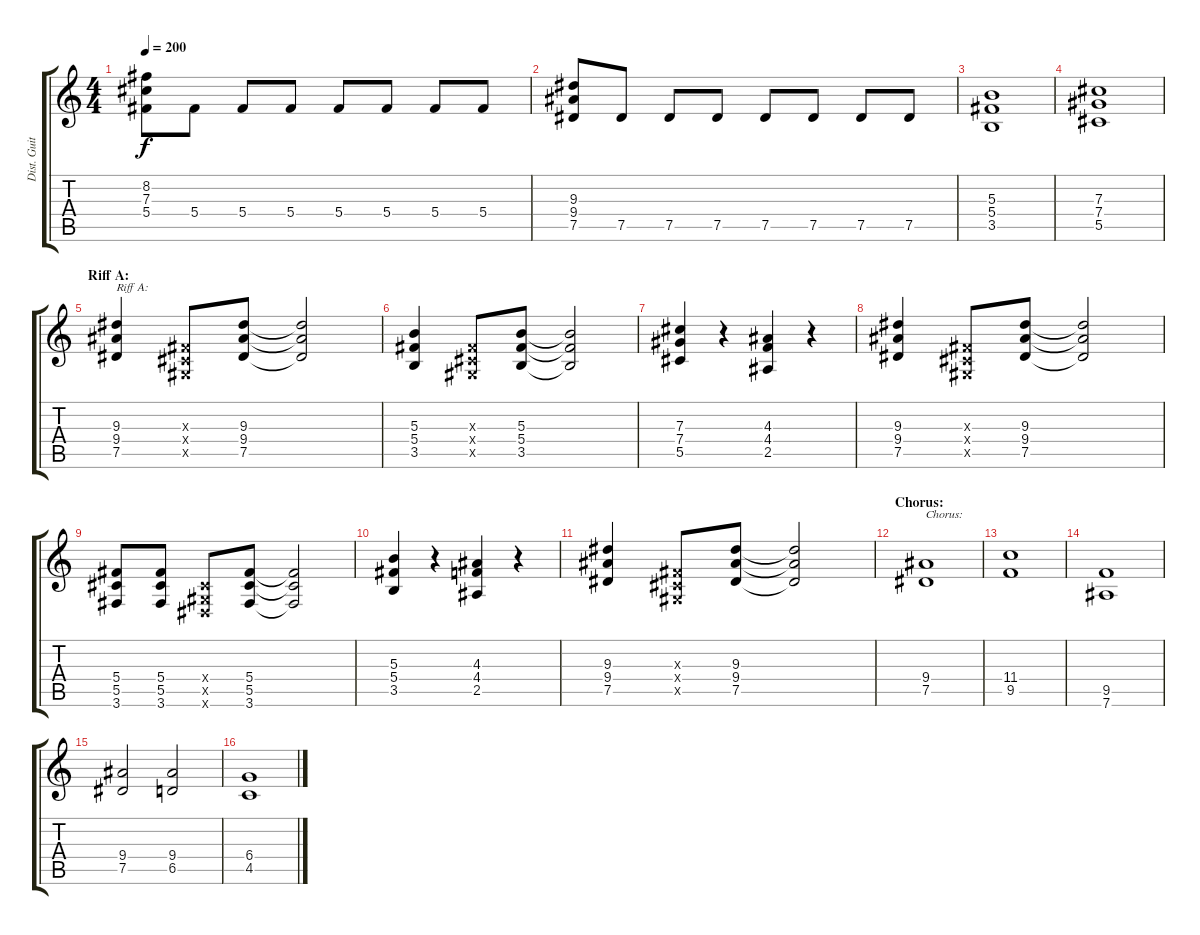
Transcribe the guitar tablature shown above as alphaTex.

\track ("Dist. Guitar 2" "Dist. Guit") {instrument distortionguitar}
\staff {score tabs}
\tuning (Eb4 Bb3 Gb3 Db3 Ab2 Eb2) {hide}
\ts (4 4)
\tempo 200
\clef g2
\ks c
(8.2 7.3 5.4).8{dy f} 5.4.8 5.4.8 5.4.8 5.4.8 5.4.8 5.4.8 5.4.8 |
(9.3 9.4 7.5).8 7.5.8 7.5.8 7.5.8 7.5.8 7.5.8 7.5.8 7.5.8 |
(5.3 5.4 3.5).1 |
(7.3 7.4 5.5).1 |
\section ("" "Riff A:")
(9.3 9.4 7.5).4{txt "Riff A:"} (0.3{x} 0.4{x} 0.5{x}).8 (9.3 9.4 7.5).8 (9.3{t} 9.4{t} 7.5{t}).2 |
(5.3 5.4 3.5).4 (0.3{x} 0.4{x} 0.5{x}).8 (5.3 5.4 3.5).8 (5.3{t} 5.4{t} 3.5{t}).2 |
(7.3 7.4 5.5).4 r.4 (4.3 4.4 2.5).4 r.4 |
(9.3 9.4 7.5).4 (0.3{x} 0.4{x} 0.5{x}).8 (9.3 9.4 7.5).8 (9.3{t} 9.4{t} 7.5{t}).2 |
(5.4 5.5 3.6).8 (5.4 5.5 3.6).8 (0.4{x} 0.5{x} 0.6{x}).8 (5.4 5.5 3.6).8 (5.4{t} 5.5{t} 3.6{t}).2 |
(5.3 5.4 3.5).4 r.4 (4.3 4.4 2.5).4 r.4 |
(9.3 9.4 7.5).4 (0.3{x} 0.4{x} 0.5{x}).8 (9.3 9.4 7.5).8 (9.3{t} 9.4{t} 7.5{t}).2 |
\section ("" "Chorus:")
(9.4 7.5).1{txt "Chorus:"} |
(11.4 9.5).1 |
(9.5 7.6).1 |
(9.4 7.5).2 (9.4 6.5).2 |
(6.4 4.5).1
